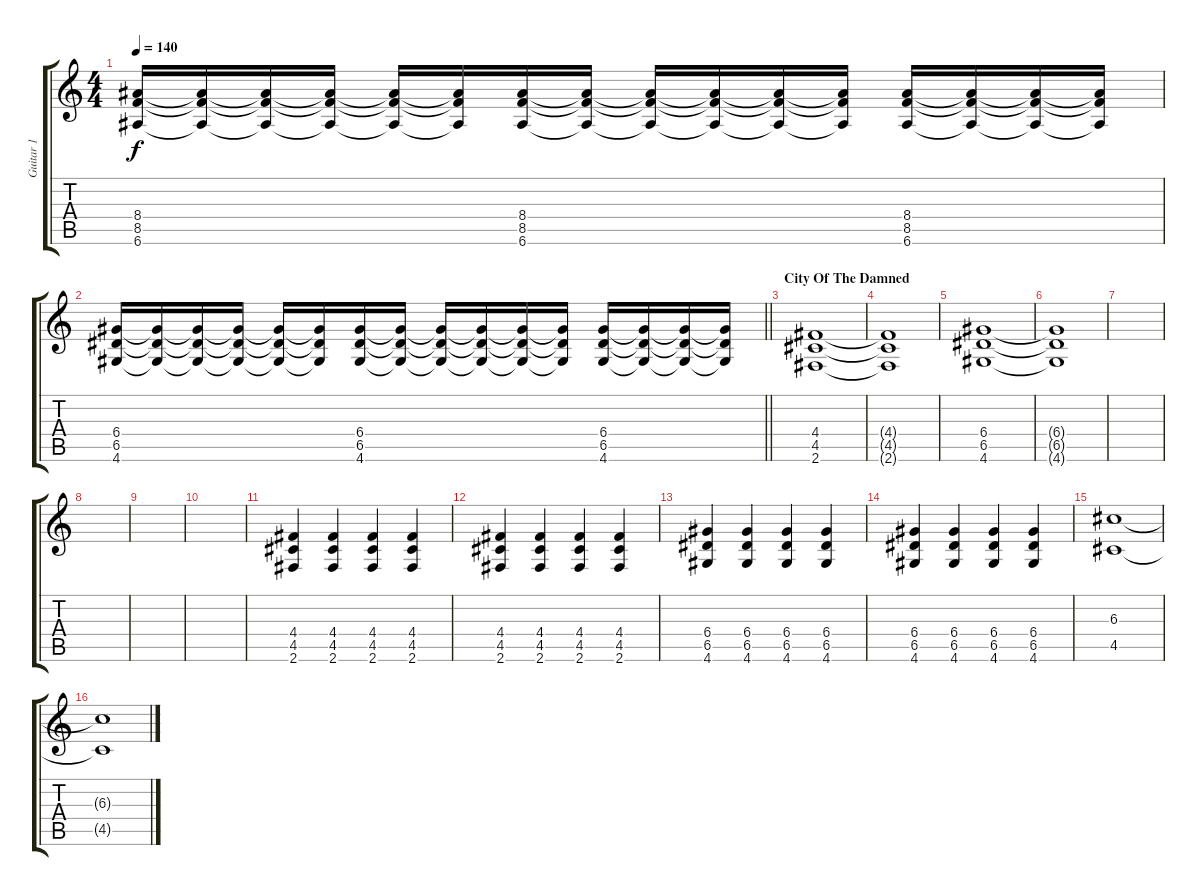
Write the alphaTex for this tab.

\track ("Guitar 1" "Guitar 1") {instrument distortionguitar}
\staff {score tabs}
\tuning (E4 B3 G3 D3 A2 E2) {hide}
\ts (4 4)
\tempo 140
\clef g2
\ks c
(8.4 8.5 6.6).16{dy f} (8.4{t} 8.5{t} 6.6{t}).16 (8.4{t} 8.5{t} 6.6{t}).16 (8.4{t} 8.5{t} 6.6{t}).16 (8.4{t} 8.5{t} 6.6{t}).16 (8.4{t} 8.5{t} 6.6{t}).16 (8.4 8.5 6.6).16 (8.4{t} 8.5{t} 6.6{t}).16 (8.4{t} 8.5{t} 6.6{t}).16 (8.4{t} 8.5{t} 6.6{t}).16 (8.4{t} 8.5{t} 6.6{t}).16 (8.4{t} 8.5{t} 6.6{t}).16 (8.4 8.5 6.6).16 (8.4{t} 8.5{t} 6.6{t}).16 (8.4{t} 8.5{t} 6.6{t}).16 (8.4{t} 8.5{t} 6.6{t}).16 |
\barLineRight lightlight
(6.4 6.5 4.6).16 (6.4{t} 6.5{t} 4.6{t}).16 (6.4{t} 6.5{t} 4.6{t}).16 (6.4{t} 6.5{t} 4.6{t}).16 (6.4{t} 6.5{t} 4.6{t}).16 (6.4{t} 6.5{t} 4.6{t}).16 (6.4 6.5 4.6).16 (6.4{t} 6.5{t} 4.6{t}).16 (6.4{t} 6.5{t} 4.6{t}).16 (6.4{t} 6.5{t} 4.6{t}).16 (6.4{t} 6.5{t} 4.6{t}).16 (6.4{t} 6.5{t} 4.6{t}).16 (6.4 6.5 4.6).16 (6.4{t} 6.5{t} 4.6{t}).16 (6.4{t} 6.5{t} 4.6{t}).16 (6.4{t} 6.5{t} 4.6{t}).16 |
\section ("" "City Of The Damned")
(4.4 4.5 2.6).1 |
(4.4{t} 4.5{t} 2.6{t}).1 |
(6.4 6.5 4.6).1 |
(6.4{t} 6.5{t} 4.6{t}).1 |
|
|
|
|
(4.4 4.5 2.6).4 (4.4 4.5 2.6).4 (4.4 4.5 2.6).4 (4.4 4.5 2.6).4 |
(4.4 4.5 2.6).4 (4.4 4.5 2.6).4 (4.4 4.5 2.6).4 (4.4 4.5 2.6).4 |
(6.4 6.5 4.6).4 (6.4 6.5 4.6).4 (6.4 6.5 4.6).4 (6.4 6.5 4.6).4 |
(6.4 6.5 4.6).4 (6.4 6.5 4.6).4 (6.4 6.5 4.6).4 (6.4 6.5 4.6).4 |
(6.3 4.5).1 |
(6.3{t} 4.5{t}).1
